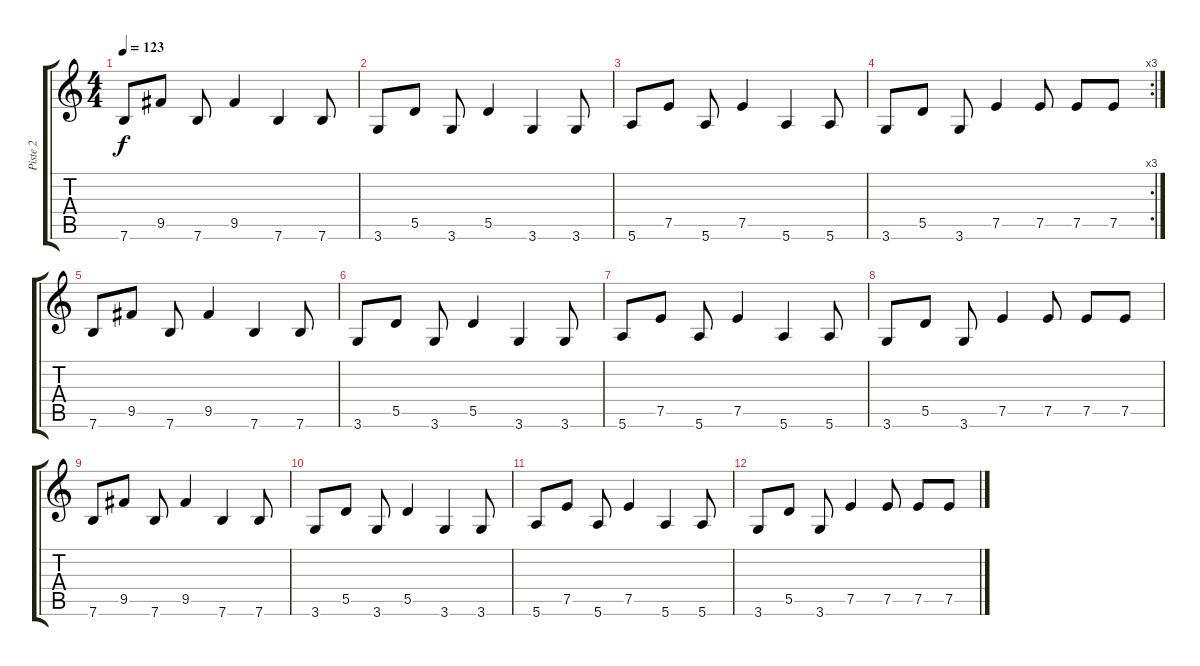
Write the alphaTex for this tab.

\track ("Piste 2" "Piste 2") {instrument electricbasspick}
\staff {score tabs}
\tuning (E4 B3 G3 D3 A2 E2) {hide}
\ts (4 4)
\tempo 123
\clef g2
\ks c
7.6.8{dy f instrument electricbasspick} 9.5.8 7.6.8 9.5.4 7.6.4 7.6.8 |
3.6.8 5.5.8 3.6.8 5.5.4 3.6.4 3.6.8 |
5.6.8 7.5.8 5.6.8 7.5.4 5.6.4 5.6.8 |
\rc 3
3.6.8 5.5.8 3.6.8 7.5.4 7.5.8 7.5.8 7.5.8 |
7.6.8 9.5.8 7.6.8 9.5.4 7.6.4 7.6.8 |
3.6.8 5.5.8 3.6.8 5.5.4 3.6.4 3.6.8 |
5.6.8 7.5.8 5.6.8 7.5.4 5.6.4 5.6.8 |
3.6.8 5.5.8 3.6.8 7.5.4 7.5.8 7.5.8 7.5.8 |
7.6.8 9.5.8 7.6.8 9.5.4 7.6.4 7.6.8 |
3.6.8 5.5.8 3.6.8 5.5.4 3.6.4 3.6.8 |
5.6.8 7.5.8 5.6.8 7.5.4 5.6.4 5.6.8 |
3.6.8 5.5.8 3.6.8 7.5.4 7.5.8 7.5.8 7.5.8
